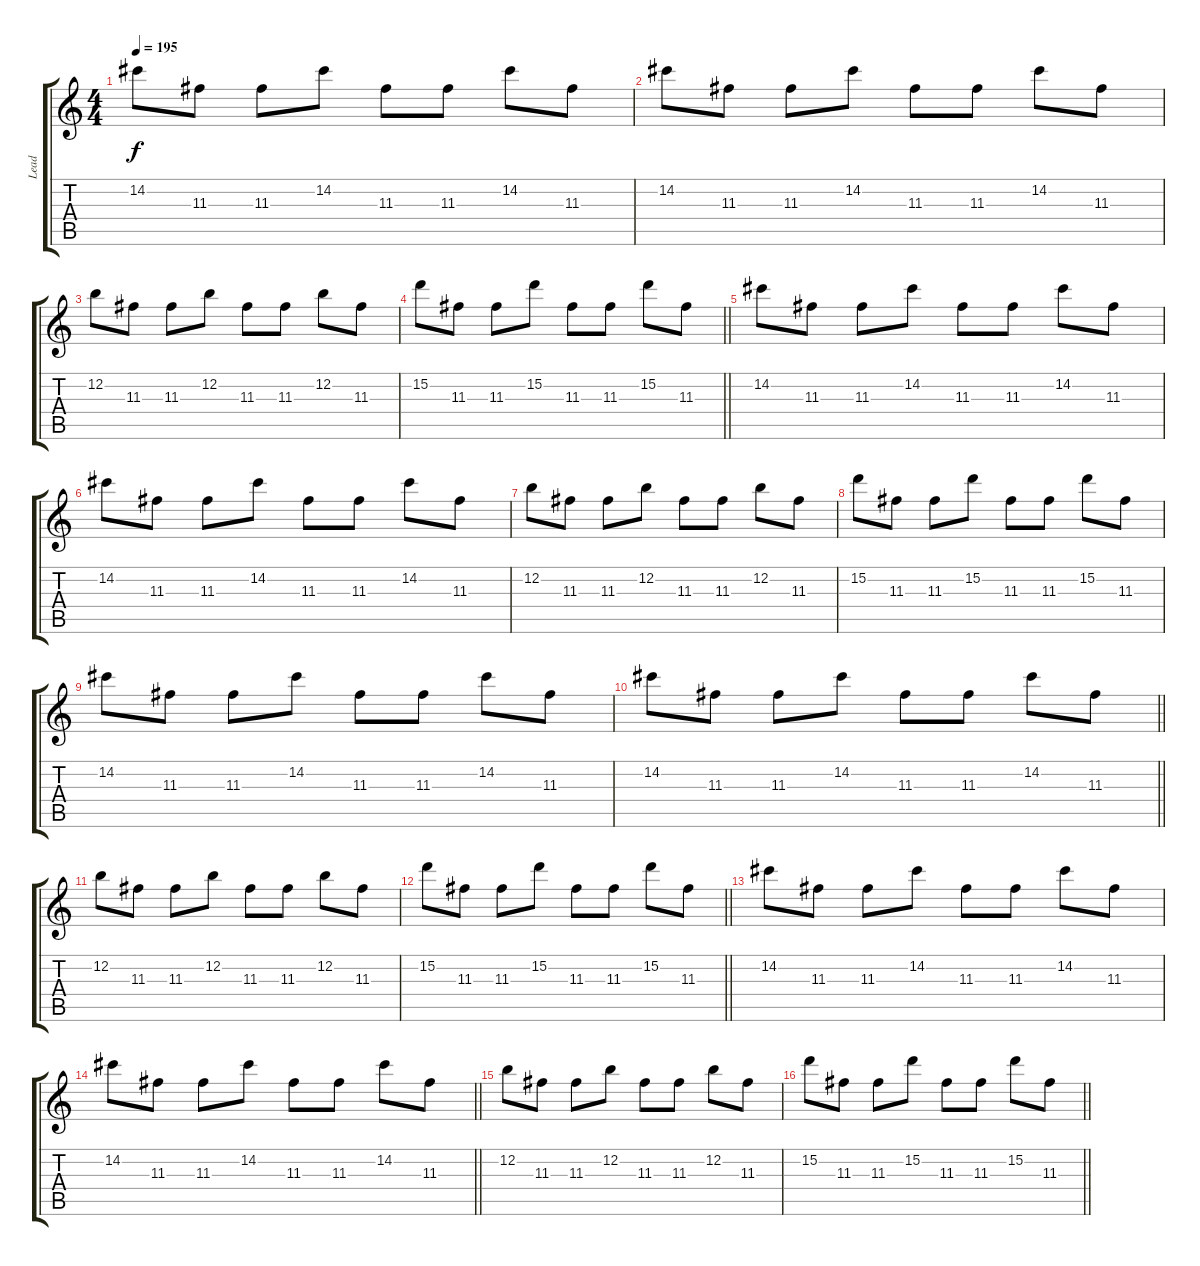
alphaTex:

\track ("Lead" "Lead") {instrument distortionguitar}
\staff {score tabs}
\tuning (E4 B3 G3 D3 A2 E2) {hide}
\ts (4 4)
\tempo 195
\clef g2
\ks c
14.2.8{dy f} 11.3.8 11.3.8 14.2.8 11.3.8 11.3.8 14.2.8 11.3.8 |
14.2.8 11.3.8 11.3.8 14.2.8 11.3.8 11.3.8 14.2.8 11.3.8 |
12.2.8 11.3.8 11.3.8 12.2.8 11.3.8 11.3.8 12.2.8 11.3.8 |
\barLineRight lightlight
15.2.8 11.3.8 11.3.8 15.2.8 11.3.8 11.3.8 15.2.8 11.3.8 |
14.2.8 11.3.8 11.3.8 14.2.8 11.3.8 11.3.8 14.2.8 11.3.8 |
14.2.8 11.3.8 11.3.8 14.2.8 11.3.8 11.3.8 14.2.8 11.3.8 |
12.2.8 11.3.8 11.3.8 12.2.8 11.3.8 11.3.8 12.2.8 11.3.8 |
15.2.8 11.3.8 11.3.8 15.2.8 11.3.8 11.3.8 15.2.8 11.3.8 |
14.2.8 11.3.8 11.3.8 14.2.8 11.3.8 11.3.8 14.2.8 11.3.8 |
\barLineRight lightlight
14.2.8 11.3.8 11.3.8 14.2.8 11.3.8 11.3.8 14.2.8 11.3.8 |
12.2.8 11.3.8 11.3.8 12.2.8 11.3.8 11.3.8 12.2.8 11.3.8 |
\barLineRight lightlight
15.2.8 11.3.8 11.3.8 15.2.8 11.3.8 11.3.8 15.2.8 11.3.8 |
14.2.8 11.3.8 11.3.8 14.2.8 11.3.8 11.3.8 14.2.8 11.3.8 |
\barLineRight lightlight
14.2.8 11.3.8 11.3.8 14.2.8 11.3.8 11.3.8 14.2.8 11.3.8 |
12.2.8 11.3.8 11.3.8 12.2.8 11.3.8 11.3.8 12.2.8 11.3.8 |
\barLineRight lightlight
15.2.8 11.3.8 11.3.8 15.2.8 11.3.8 11.3.8 15.2.8 11.3.8
